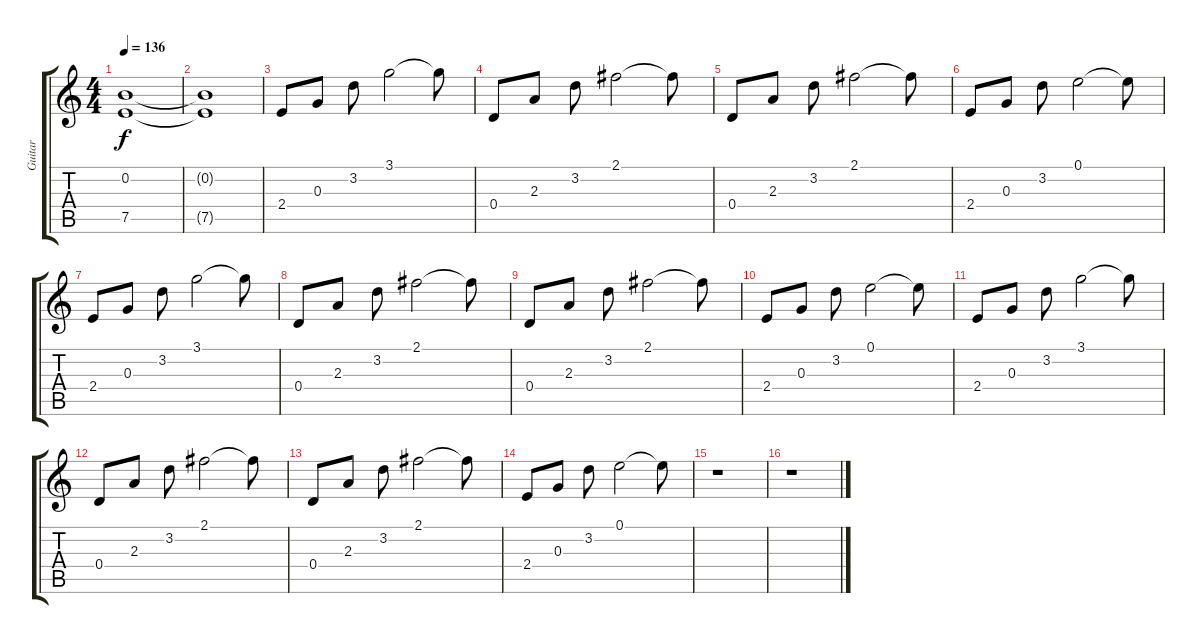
\track ("Guitar" "Guitar") {instrument distortionguitar}
\staff {score tabs}
\tuning (E4 B3 G3 D3 A2 E2) {hide}
\ts (4 4)
\tempo 136
\clef g2
\ks c
(0.2{t} 7.5{t}).1{dy f} |
(0.2{t} 7.5{t}).1 |
2.4.8{instrument electricguitarclean} 0.3.8 3.2.8 3.1.2 3.1{t}.8 |
0.4.8 2.3.8 3.2.8 2.1.2 2.1{t}.8 |
0.4.8 2.3.8 3.2.8 2.1.2 2.1{t}.8 |
2.4.8 0.3.8 3.2.8 0.1.2 0.1{t}.8 |
2.4.8{instrument electricguitarclean} 0.3.8 3.2.8 3.1.2 3.1{t}.8 |
0.4.8 2.3.8 3.2.8 2.1.2 2.1{t}.8 |
0.4.8 2.3.8 3.2.8 2.1.2 2.1{t}.8 |
2.4.8 0.3.8 3.2.8 0.1.2 0.1{t}.8 |
2.4.8{instrument electricguitarclean} 0.3.8 3.2.8 3.1.2 3.1{t}.8 |
0.4.8 2.3.8 3.2.8 2.1.2 2.1{t}.8 |
0.4.8 2.3.8 3.2.8 2.1.2 2.1{t}.8 |
2.4.8 0.3.8 3.2.8 0.1.2 0.1{t}.8 |
r.1 |
r.1
